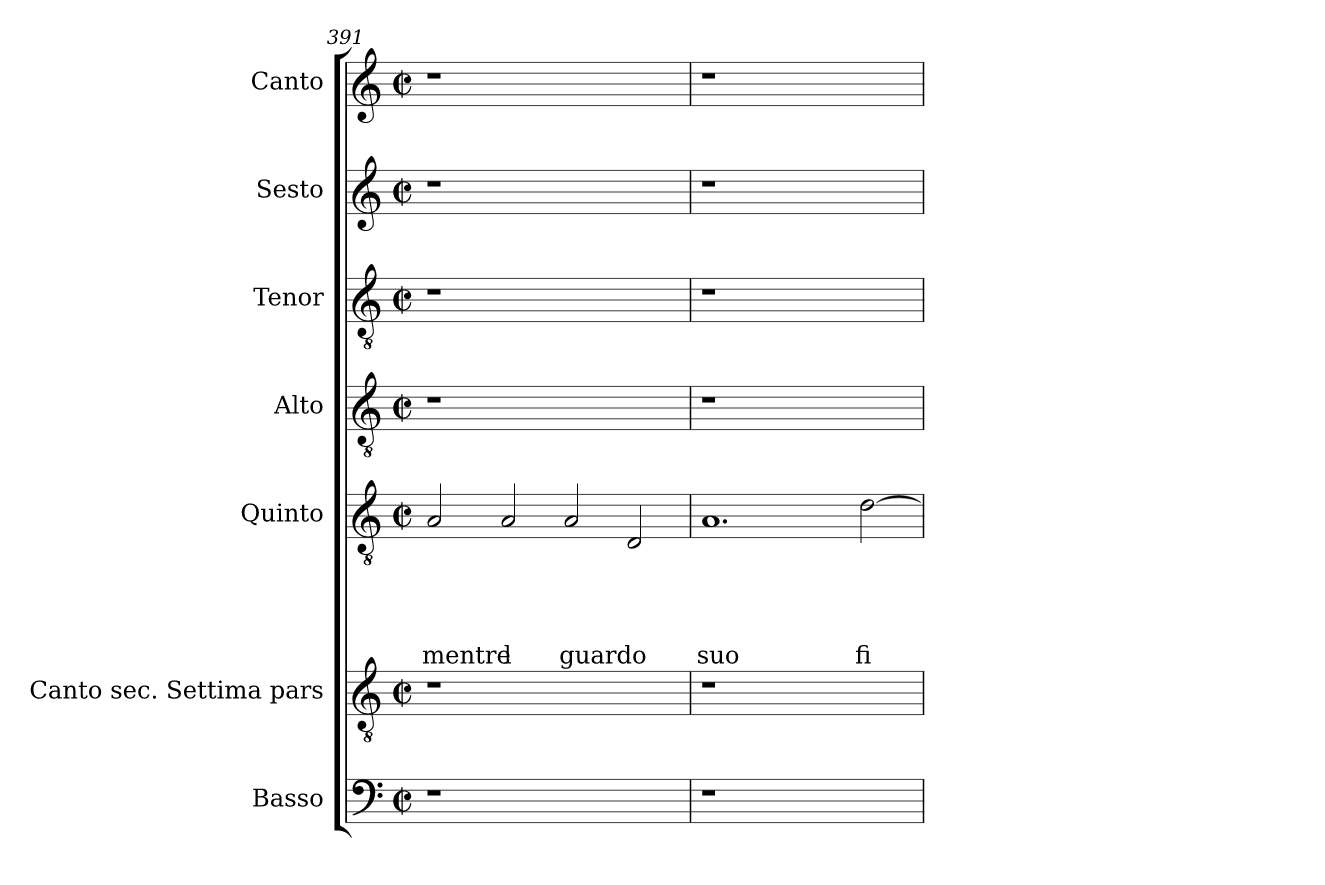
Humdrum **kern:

**kern	**kern	**kern	**text	**text	**text	**text	**text	**kern	**kern	**kern	**kern
*part7	*part6	*part5	*part5	*part5	*part5	*part5	*part5	*part4	*part3	*part2	*part1
*staff7	*staff6	*staff5	*staff5	*staff5	*staff5	*staff5	*staff5	*staff4	*staff3	*staff2	*staff1
*I"Basso	*I"Canto sec. Settima pars	*I"Quinto	*	*	*	*	*	*I"Alto	*I"Tenor	*I"Sesto	*I"Canto
*	*	*I'Quinto	*	*	*	*	*	*I'Alto	*I'Tenor	*I'Sesto	*I'Canto
*clefF4	*clefGv2	*clefGv2	*	*	*	*	*	*clefGv2	*clefGv2	*clefG2	*clefG2
*k[]	*k[]	*k[]	*	*	*	*	*	*k[]	*k[]	*k[]	*k[]
*C:	*C:	*C:	*	*	*	*	*	*C:	*C:	*C:	*C:
*M2/2	*M2/2	*M2/2	*	*	*	*	*	*M2/2	*M2/2	*M2/2	*M2/2
*met(c|)	*met(c|)	*met(c|)	*	*	*	*	*	*met(c|)	*met(c|)	*met(c|)	*met(c|)
=391	=391	=391	=391	=391	=391	=391	=391	=391	=391	=391	=391
!	!	!	!	!	!	!	!LO:LY:b	!	!	!	!
1r	1r	2A/	.	.	.	.	mentre	1r	1r	1r	1r
!	!	!	!	!	!	!	!LO:LY:b	!	!	!	!
.	.	2A/	.	.	.	.	l	.	.	.	.
!	!	!	!	!	!	!	!LO:LY:b	!	!	!	!
1ryy	1ryy	2A/	.	.	.	.	guardo	1ryy	1ryy	1ryy	1ryy
.	.	2D/	.	.	.	.	.	.	.	.	.
!!LO:LB:g=z
=392	=392	=392	=392	=392	=392	=392	=392	=392	=392	=392	=392
!	!	!	!	!	!	!	!LO:LY:b	!	!	!	!
1r	1r	1.A	.	.	.	.	suo	1r	1r	1r	1r
1ryy	1ryy	.	.	.	.	.	.	1ryy	1ryy	1ryy	1ryy
!	!	!	!	!	!	!	!LO:LY:b	!	!	!	!
.	.	[>2d\	.	.	.	.	fi	.	.	.	.
=	=	=	=	=	=	=	=	=	=	=	=
*-	*-	*-	*-	*-	*-	*-	*-	*-	*-	*-	*-
